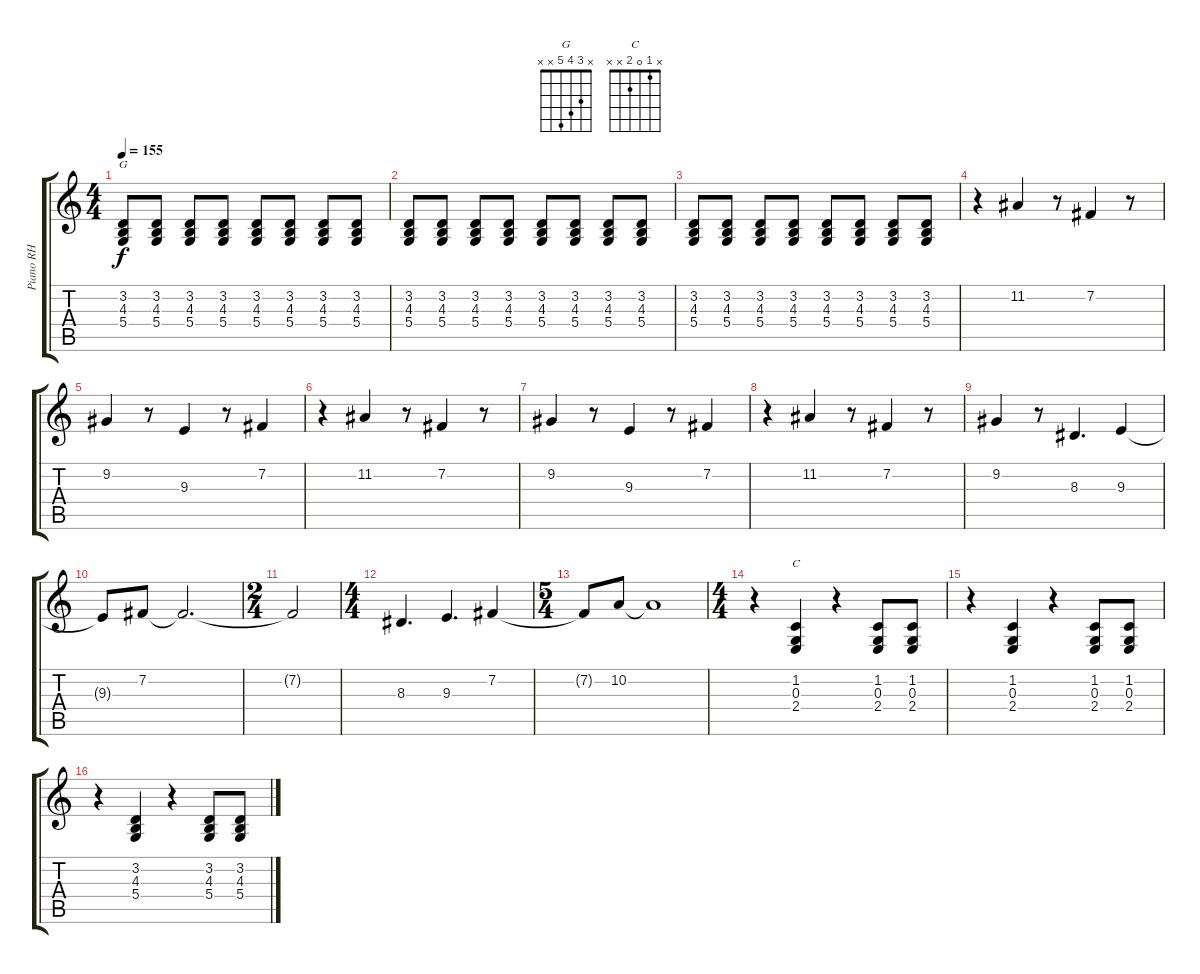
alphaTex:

\track ("Piano RH" "Piano RH") {instrument brightacousticpiano}
\staff {score tabs}
\tuning (E4 B3 G3 D3 A2 E2) {hide}
\chord ("G" x 3 4 5 x x)
\chord ("C" x 1 0 2 x x)
\ts (4 4)
\tempo 155
\clef g2
\ks c
(3.2 4.3 5.4).8{ch "G" dy f} (3.2 4.3 5.4).8 (3.2 4.3 5.4).8 (3.2 4.3 5.4).8 (3.2 4.3 5.4).8 (3.2 4.3 5.4).8 (3.2 4.3 5.4).8 (3.2 4.3 5.4).8 |
(3.2 4.3 5.4).8 (3.2 4.3 5.4).8 (3.2 4.3 5.4).8 (3.2 4.3 5.4).8 (3.2 4.3 5.4).8 (3.2 4.3 5.4).8 (3.2 4.3 5.4).8 (3.2 4.3 5.4).8 |
(3.2 4.3 5.4).8 (3.2 4.3 5.4).8 (3.2 4.3 5.4).8 (3.2 4.3 5.4).8 (3.2 4.3 5.4).8 (3.2 4.3 5.4).8 (3.2 4.3 5.4).8 (3.2 4.3 5.4).8 |
r.4 11.2.4 r.8 7.2.4 r.8 |
9.2.4 r.8 9.3.4 r.8 7.2.4 |
r.4 11.2.4 r.8 7.2.4 r.8 |
9.2.4 r.8 9.3.4 r.8 7.2.4 |
r.4 11.2.4 r.8 7.2.4 r.8 |
9.2.4 r.8 8.3.4{d} 9.3.4 |
9.3{t}.8 7.2.8 7.2{t}.2{d} |
\ts (2 4)
7.2{t}.2 |
\ts (4 4)
8.3.4{d} 9.3.4{d} 7.2.4 |
\ts (5 4)
7.2{t}.8 10.2.8 10.2{t}.1 |
\ts (4 4)
r.4 (1.2 0.3 2.4).4{ch "C"} r.4 (1.2 0.3 2.4).8 (1.2 0.3 2.4).8 |
r.4 (1.2 0.3 2.4).4 r.4 (1.2 0.3 2.4).8 (1.2 0.3 2.4).8 |
r.4 (3.2 4.3 5.4).4 r.4 (3.2 4.3 5.4).8 (3.2 4.3 5.4).8
